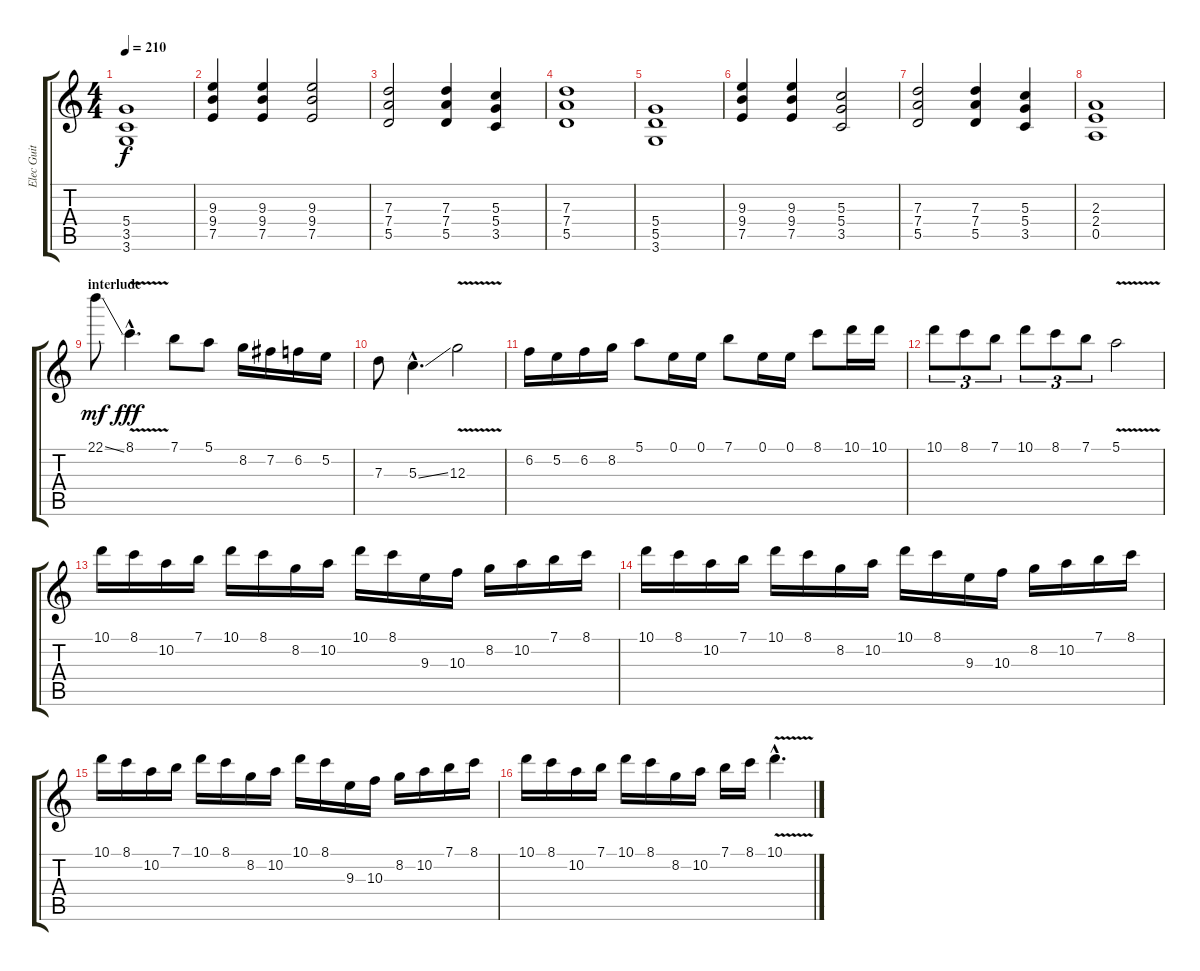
\track ("Elec Guit 2" "Elec Guit ") {instrument overdrivenguitar}
\staff {score tabs}
\tuning (E4 B3 G3 D3 A2 E2) {hide}
\ts (4 4)
\tempo 210
\clef g2
\ks c
(5.4 3.5 3.6).1{dy f} |
(9.3 9.4 7.5).4 (9.3 9.4 7.5).4 (9.3 9.4 7.5).2 |
(7.3 7.4 5.5).2 (7.3 7.4 5.5).4 (5.3 5.4 3.5).4 |
(7.3 7.4 5.5).1 |
(5.4 5.5 3.6).1 |
(9.3 9.4 7.5).4 (9.3 9.4 7.5).4 (5.3 5.4 3.5).2 |
(7.3 7.4 5.5).2 (7.3 7.4 5.5).4 (5.3 5.4 3.5).4 |
(2.3 2.4 0.5).1 |
\section ("" "interlude")
22.1{ss}.8{dy mf} 8.1{v hac}.4{d dy fff} 7.1.8 5.1.8 8.2.16 7.2.16 6.2.16 5.2.16 |
7.3.8 5.3{ss hac}.4{d} 12.3{v}.2 |
6.2.16 5.2.16 6.2.16 8.2.16 5.1.8 0.1.16 0.1.16 7.1.8 0.1.16 0.1.16 8.1.8 10.1.16 10.1.16 |
10.1.8{tu (3 2)} 8.1.8{tu (3 2)} 7.1.8{tu (3 2)} 10.1.8{tu (3 2)} 8.1.8{tu (3 2)} 7.1.8{tu (3 2)} 5.1{v}.2 |
10.1.16 8.1.16 10.2.16 7.1.16 10.1.16 8.1.16 8.2.16 10.2.16 10.1.16 8.1.16 9.3.16 10.3.16 8.2.16 10.2.16 7.1.16 8.1.16 |
10.1.16 8.1.16 10.2.16 7.1.16 10.1.16 8.1.16 8.2.16 10.2.16 10.1.16 8.1.16 9.3.16 10.3.16 8.2.16 10.2.16 7.1.16 8.1.16 |
10.1.16 8.1.16 10.2.16 7.1.16 10.1.16 8.1.16 8.2.16 10.2.16 10.1.16 8.1.16 9.3.16 10.3.16 8.2.16 10.2.16 7.1.16 8.1.16 |
10.1.16 8.1.16 10.2.16 7.1.16 10.1.16 8.1.16 8.2.16 10.2.16 7.1.16 8.1.16 10.1{v hac}.4{d}
